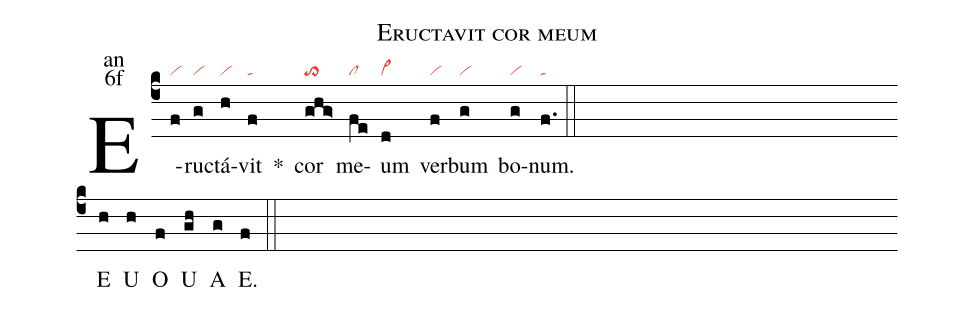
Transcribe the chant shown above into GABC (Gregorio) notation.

name:Eructavit cor meum;
office-part:an;
mode:6f;
nabc-lines:1;
%%
(c4) E(f|vi)ruc(g|vi)tá(h|vi)vit(f|ta) <sp>*</sp>() cor(ghg>|to>) me(fe|cl)um(d|cl~) ver(f|vi)bum(g|vi) bo(g|vi)num.(f.|ta) (::Z)
<eu>E(h) U(h) O(f) U(gh) A(g) E.(f) </eu>(::)
